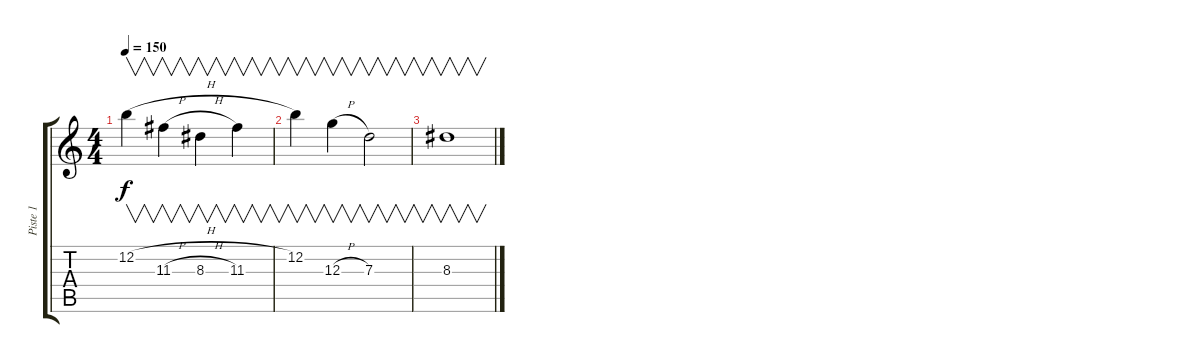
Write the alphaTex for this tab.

\track ("Piste 1" "Piste 1") {instrument overdrivenguitar}
\staff {score tabs}
\tuning (E4 B3 G3 D3 A2 E2) {hide}
\ts (4 4)
\tempo 150
\clef g2
\ks c
12.2{h}.4{v dy f} 11.3{h}.4{v} 8.3{h}.4{v} 11.3.4{v} |
12.2.4{v} 12.3{h}.4{v} 7.3.2{v} |
8.3.1{v}
